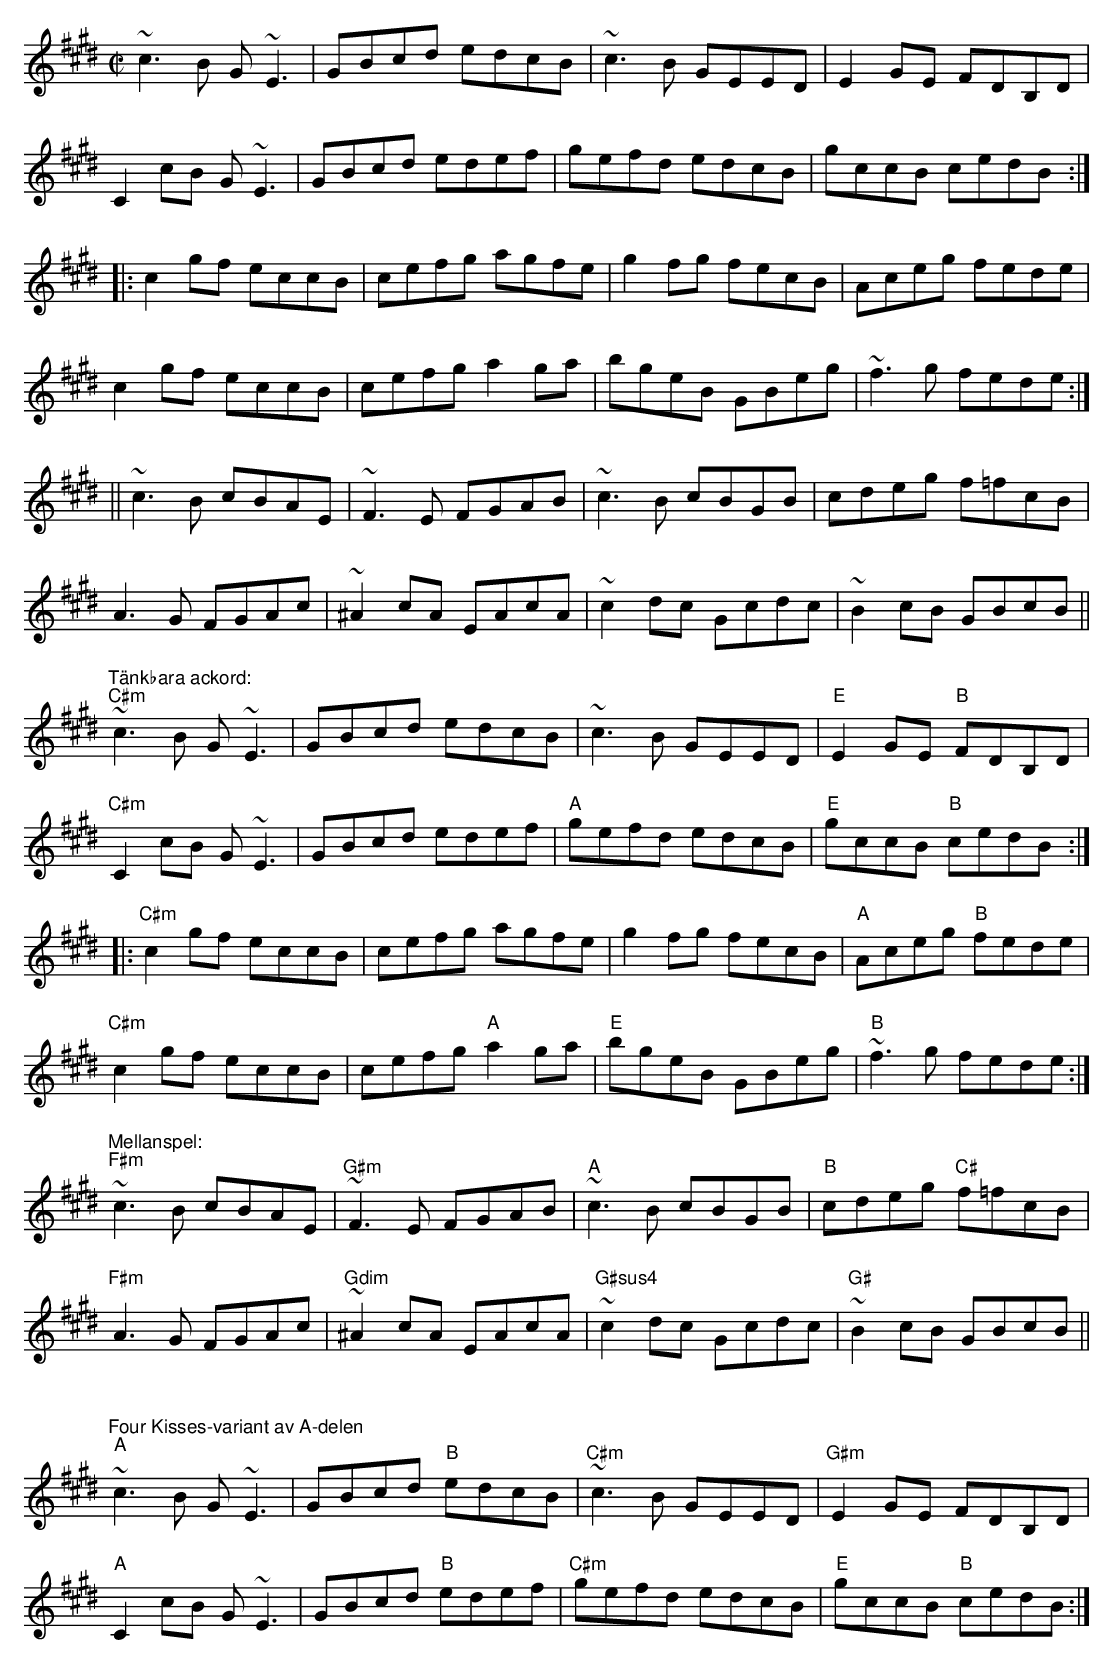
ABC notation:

X:1
M:C|
L:1/8
K:E
~c3B G~E3|GBcd edcB|~c3B GEED|E2GE FDB,D|
C2cB G~E3|GBcd edef|gefd edcB|gccB cedB:|
|:c2gf eccB|cefg agfe|g2fg fecB|Aceg fede|
c2gf eccB|cefg a2ga|bgeB GBeg|~f3g fede:|
||~c3B cBAE|~F3E FGAB|~c3B cBGB|cdeg f=fcB|
A3G FGAc|~^A2cA EAcA|~c2dc Gcdc|~B2cB GBcB||
"Tänkbara ackord:"
"C#m"~c3B G~E3|GBcd edcB|~c3B GEED|"E"E2GE "B"FDB,D|
"C#m"C2cB G~E3|GBcd edef|"A"gefd edcB|"E"gccB "B"cedB:|
|:"C#m"c2gf eccB|cefg agfe|g2fg fecB|"A"Aceg "B"fede|
"C#m"c2gf eccB|cefg "A"a2ga|"E"bgeB GBeg|"B"~f3g fede:|
"Mellanspel:"
"F#m"~c3B cBAE|"G#m"~F3E FGAB|"A"~c3B cBGB|"B"cdeg "C#"f=fcB|
"F#m"A3G FGAc|"Gdim"~^A2cA EAcA|"G#sus4"~c2dc Gcdc|"G#"~B2cB GBcB||
"Four Kisses-variant av A-delen"
"A"~c3B G~E3|GBcd "B"edcB|"C#m"~c3B GEED|"G#m"E2GE FDB,D|
"A"C2cB G~E3|GBcd "B"edef|"C#m"gefd edcB|"E"gccB "B"cedB:|
